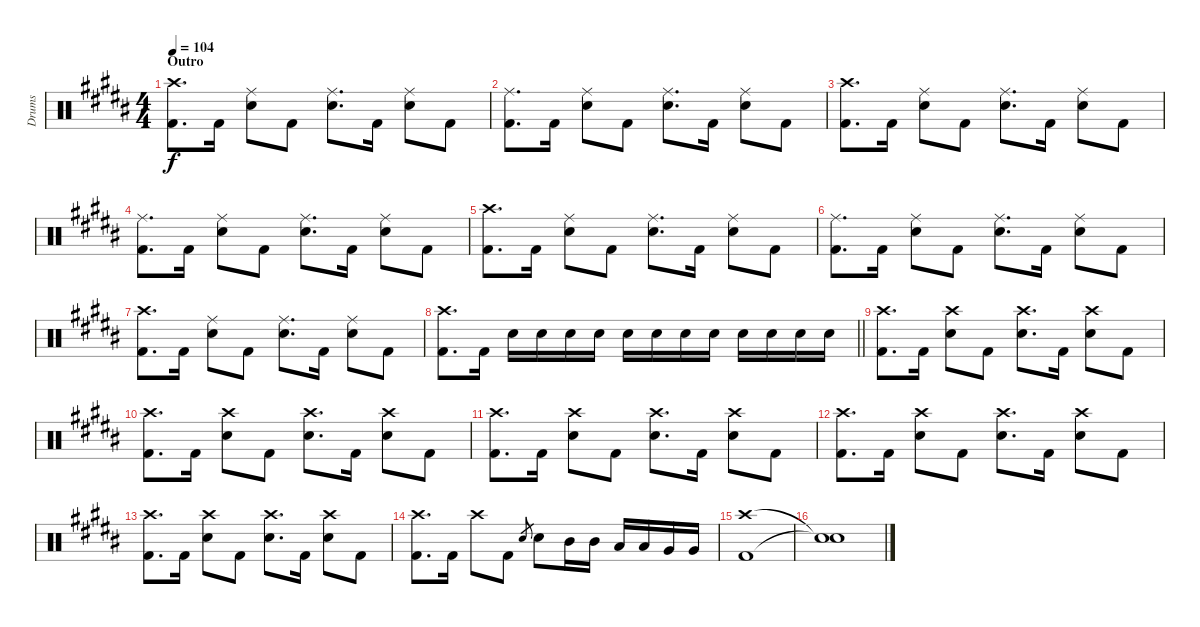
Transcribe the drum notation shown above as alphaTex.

\track ("Drums" "Drums") {instrument percussion}
\staff {score}
\articulation defaults
\ts (4 4)
\section ("" "Outro")
\tempo 104
\clef neutral
\ks b
("Crash high (hit)" "Kick (hit) 2").8{d dy f} "Kick (hit) 2".16 ("Ride (middle)" "Electric Snare (hit)").8 "Kick (hit) 2".8 ("Ride (middle)" "Electric Snare (hit)").8{d} "Kick (hit) 2".16 ("Ride (middle)" "Electric Snare (hit)").8 "Kick (hit) 2".8 |
("Ride (middle)" "Kick (hit) 2").8{d} "Kick (hit) 2".16 ("Ride (middle)" "Electric Snare (hit)").8 "Kick (hit) 2".8 ("Ride (middle)" "Electric Snare (hit)").8{d} "Kick (hit) 2".16 ("Ride (middle)" "Electric Snare (hit)").8 "Kick (hit) 2".8 |
("Crash high (hit)" "Kick (hit) 2").8{d} "Kick (hit) 2".16 ("Ride (middle)" "Electric Snare (hit)").8 "Kick (hit) 2".8 ("Ride (middle)" "Electric Snare (hit)").8{d} "Kick (hit) 2".16 ("Ride (middle)" "Electric Snare (hit)").8 "Kick (hit) 2".8 |
("Ride (middle)" "Kick (hit) 2").8{d} "Kick (hit) 2".16 ("Ride (middle)" "Electric Snare (hit)").8 "Kick (hit) 2".8 ("Ride (middle)" "Electric Snare (hit)").8{d} "Kick (hit) 2".16 ("Ride (middle)" "Electric Snare (hit)").8 "Kick (hit) 2".8 |
("Crash high (hit)" "Kick (hit) 2").8{d} "Kick (hit) 2".16 ("Ride (middle)" "Electric Snare (hit)").8 "Kick (hit) 2".8 ("Ride (middle)" "Electric Snare (hit)").8{d} "Kick (hit) 2".16 ("Ride (middle)" "Electric Snare (hit)").8 "Kick (hit) 2".8 |
("Ride (middle)" "Kick (hit) 2").8{d} "Kick (hit) 2".16 ("Ride (middle)" "Electric Snare (hit)").8 "Kick (hit) 2".8 ("Ride (middle)" "Electric Snare (hit)").8{d} "Kick (hit) 2".16 ("Ride (middle)" "Electric Snare (hit)").8 "Kick (hit) 2".8 |
("Crash high (hit)" "Kick (hit) 2").8{d} "Kick (hit) 2".16 ("Ride (middle)" "Electric Snare (hit)").8 "Kick (hit) 2".8 ("Ride (middle)" "Electric Snare (hit)").8{d} "Kick (hit) 2".16 ("Ride (middle)" "Electric Snare (hit)").8 "Kick (hit) 2".8 |
\barLineRight lightlight
("Crash high (hit)" "Kick (hit) 2").8{d} "Kick (hit) 2".16 "Electric Snare (hit)".16 "Electric Snare (hit)".16 "Electric Snare (hit)".16 "Electric Snare (hit)".16 "Electric Snare (hit)".16 "Electric Snare (hit)".16 "Electric Snare (hit)".16 "Electric Snare (hit)".16 "Electric Snare (hit)".16 "Electric Snare (hit)".16 "Electric Snare (hit)".16 "Electric Snare (hit)".16 |
("Crash high (hit)" "Kick (hit) 2").8{d} "Kick (hit) 2".16 ("Crash high (hit)" "Electric Snare (hit)").8 "Kick (hit) 2".8 ("Crash high (hit)" "Electric Snare (hit)").8{d} "Kick (hit) 2".16 ("Crash high (hit)" "Electric Snare (hit)").8 "Kick (hit) 2".8 |
("Crash high (hit)" "Kick (hit) 2").8{d} "Kick (hit) 2".16 ("Crash high (hit)" "Electric Snare (hit)").8 "Kick (hit) 2".8 ("Crash high (hit)" "Electric Snare (hit)").8{d} "Kick (hit) 2".16 ("Crash high (hit)" "Electric Snare (hit)").8 "Kick (hit) 2".8 |
("Crash high (hit)" "Kick (hit) 2").8{d} "Kick (hit) 2".16 ("Crash high (hit)" "Electric Snare (hit)").8 "Kick (hit) 2".8 ("Crash high (hit)" "Electric Snare (hit)").8{d} "Kick (hit) 2".16 ("Crash high (hit)" "Electric Snare (hit)").8 "Kick (hit) 2".8 |
("Crash high (hit)" "Kick (hit) 2").8{d} "Kick (hit) 2".16 ("Crash high (hit)" "Electric Snare (hit)").8 "Kick (hit) 2".8 ("Crash high (hit)" "Electric Snare (hit)").8{d} "Kick (hit) 2".16 ("Crash high (hit)" "Electric Snare (hit)").8 "Kick (hit) 2".8 |
("Crash high (hit)" "Kick (hit) 2").8{d} "Kick (hit) 2".16 ("Crash high (hit)" "Electric Snare (hit)").8 "Kick (hit) 2".8 ("Crash high (hit)" "Electric Snare (hit)").8{d} "Kick (hit) 2".16 ("Crash high (hit)" "Electric Snare (hit)").8 "Kick (hit) 2".8 |
("Crash high (hit)" "Kick (hit) 2").8{d} "Kick (hit) 2".16 "Crash high (hit)".8 "Kick (hit) 2".8 "Electric Snare (hit)".8{gr} "Electric Snare (hit)".8 "Mid Tom (hit)".16 "Mid Tom (hit)".16 "Low Tom (hit)".16 "Low Tom (hit)".16 "Very Low Tom (hit)".16 "Very Low Tom (hit)".16 |
("Crash high (hit)" "Kick (hit) 2").1 |
("Snare (hit)"{t} "Snare (hit)"{t}).1
